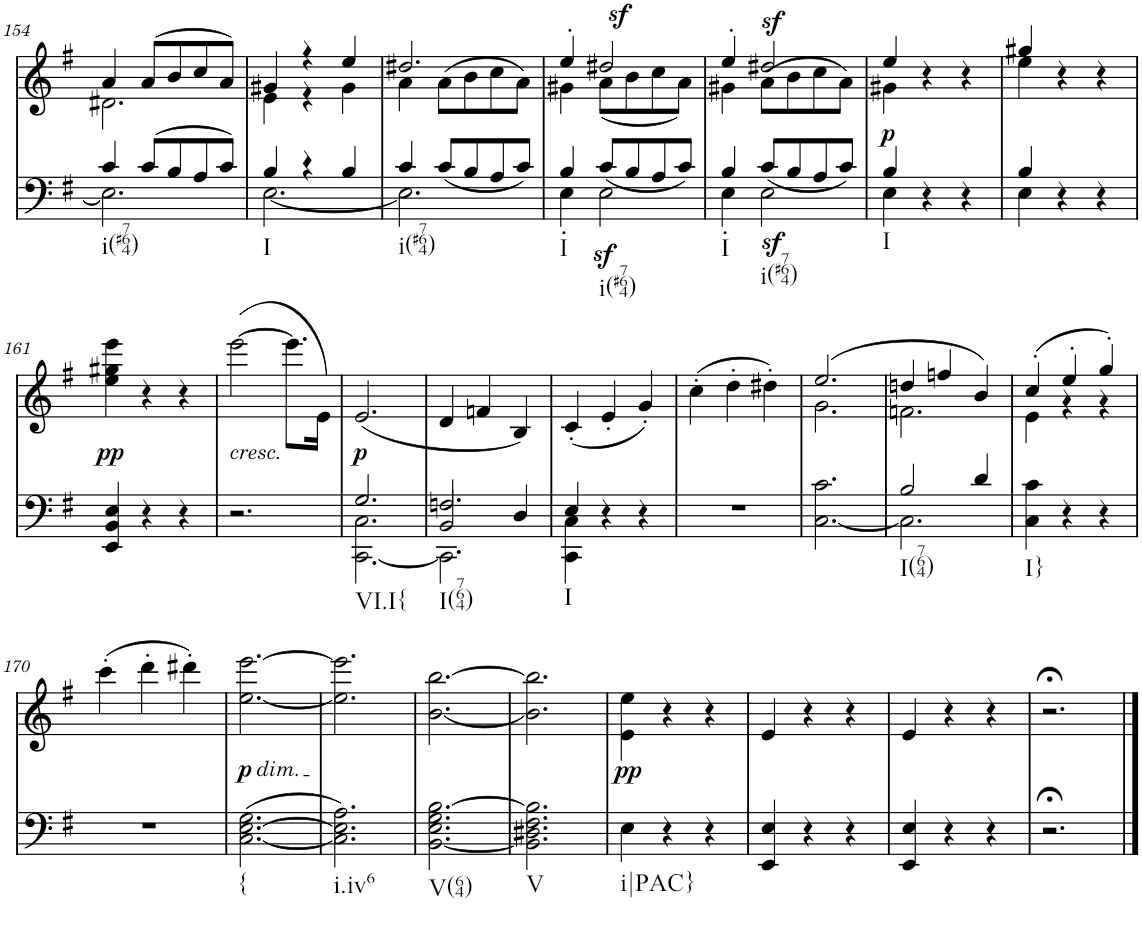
**kern	**dynam	**kern	**text	**dynam
*part2	*part2	*part1	*part1	*part1
*staff2	*staff2	*staff1	*staff1	*staff1
*I"piano	*	*I"piano	*	*
*I'Pno	*	*I'Pno	*	*
!!LO:PB:g=z
*clefF4	*	*clefG2	*	*
*k[f#]	*	*k[f#]	*	*
*M3/4	*	*M3/4	*	*
=154	=154	=154	=154	=154
*^	*	*^	*	*
!LO:TX:b:t=i(#764)	!	!	!	!	!	!
4c/	2.E\]	.	4a/	2.d#X\	.	.
(8c/L	.	.	(8a/L	.	.	.
8B/	.	.	8b/	.	.	.
8A/	.	.	8cc/	.	.	.
8c/J)	.	.	8a/J)	.	.	.
=155	=155	=155	=155	=155	=155	=155
!LO:TX:b:t=I	!	!	!	!	!	!
4B/	[2.E\	.	4g#X/	4e\	.	.
4r	.	.	4r	4r	.	.
4B/	.	.	4ee/	4g#\	.	.
=156	=156	=156	=156	=156	=156	=156
!LO:TX:b:t=i(#764)	!	!	!	!	!	!
4c/	2.E\]	.	2.dd#X/	4a\	.	.
(<8c/L	.	.	.	(>8a\L	.	.
8B/	.	.	.	8b\	.	.
8A/	.	.	.	8cc\	.	.
8c/J)	.	.	.	8a\J)	.	.
=157	=157	=157	=157	=157	=157	=157
!LO:TX:b:t=I	!	!	!	!	!	!
4B/	4E'\	.	4ee'/	4g#X\	.	.
!LO:TX:b:t=i(#764)	!	!	!	!	!	!
!	!	!LO:DY:b	!	!	!	!LO:DY:a
(<8c/L	2E\	sf	2dd#X/	(8a\L	.	sf
8B/	.	.	.	8b\	.	.
8A/	.	.	.	8cc\	.	.
8c/J)	.	.	.	8a\J)	.	.
=158	=158	=158	=158	=158	=158	=158
!LO:TX:b:t=I	!	!	!	!	!	!
4B/	4E'\	.	4ee'/	4g#X\	.	.
!LO:TX:b:t=i(#764)	!	!	!	!	!	!
!	!	!LO:DY:b	!	!	!	!LO:DY:a
(<8c/L	2E\	sf	2dd#X/	(>8a\L	.	sf
8B/	.	.	.	8b\	.	.
8A/	.	.	.	8cc\	.	.
8c/J)	.	.	.	8a\J)	.	.
=159	=159	=159	=159	=159	=159	=159
!LO:TX:b:t=I	!	!	!	!	!	!
!	!	!	!	!	!LO:LY:b	!LO:DY:b
4B/	4E\	.	4ee/	4g#X\	p	p
4r	2ryy	.	4r	2ryy	.	.
4r	.	.	4r	.	.	.
=160	=160	=160	=160	=160	=160	=160
4B/	4E\	.	4gg#X/	4ee\	.	.
4r	2ryy	.	4r	2ryy	.	.
4r	.	.	4r	.	.	.
*v	*v	*	*	*	*	*
*	*	*v	*v	*	*
!!LO:LB:g=z
=161	=161	=161	=161	=161
!	!	!	!LO:LY:b	!LO:DY:b
4EE/ 4BB/ 4E/	.	4ee\ 4gg#X\ 4eee\	pp	pp
4r	.	4r	.	.
4r	.	4r	.	.
=162	=162	=162	=162	=162
!	!	!LO:TX:b:i:t=cresc.	!	!
!	!	!	!LO:LY:b	!
2.r	.	([2eee\	<	.
.	.	8.eee\L]	.	.
.	.	16e\Jk)	.	.
=163	=163	=163	=163	=163
*^	*	*	*	*
!LO:TX:b:t=VI.I{	!	!	!	!	!
!	!	!	!	!LO:LY:b	!LO:DY:b
2.G/	[2.CC\ 2.C\	.	(2.e/	p	p
=164	=164	=164	=164	=164	=164
*	*^	*	*	*	*
!LO:TX:b:t=I(764)	!	!	!	!	!	!
2.Fn/	2BB/	2.CC\]	.	4d/	.	.
.	.	.	.	4fn/	.	.
.	4D/	.	.	4B/)	.	.
*	*v	*v	*	*	*	*
=165	=165	=165	=165	=165	=165
!LO:TX:b:t=I	!	!	!	!	!
4E/	4CC\ 4C\	.	(4c'/	.	.
4r	2ryy	.	4e'/	.	.
4r	.	.	4g'/)	.	.
*v	*v	*	*	*	*
=166	=166	=166	=166	=166
2.r	.	(4cc'\	.	.
.	.	4dd'\	.	.
.	.	4dd#X'\)	.	.
=167	=167	=167	=167	=167
*	*	*^	*	*
[2.C\ 2.c\	.	(2.ee/	2.g\	.	.
=168	=168	=168	=168	=168	=168
*^	*	*	*	*	*
!LO:TX:b:t=I(764)	!	!	!	!	!	!
2B/	2.C\]	.	4ddn/	2.fn\	.	.
.	.	.	4ffn/	.	.	.
4d/	.	.	4b/)	.	.	.
*v	*v	*	*	*	*	*
=169	=169	=169	=169	=169	=169
!LO:TX:b:t=I}	!	!	!	!	!
4C\ 4c\	.	(4cc'/	4e\	.	.
4r	.	4ee'/	4r	.	.
4r	.	4gg'/)	4r	.	.
!!LO:LB:g=z
=170	=170	=170	=170	=170	=170
!	!	!	!	!LO:LY:b	!
*	*	*v	*v	*	*
2.r	.	(4ccc'\	<	.
.	.	4ddd'\	.	.
.	.	4ddd#X'\)	.	.
=171	=171	=171	=171	=171
!	!	!LO:TX:b:i:t=dim.	!	!
!LO:TX:b:t={	!	!	!	!
!	!	!	!LO:LY:b	!LO:DY:b
(>[2.C\ [2.E\ 2.G\	.	[2.ee\ [2.eee\	p	p
=172	=172	=172	=172	=172
!LO:TX:b:t=i.iv6	!	!	!	!
2.C\] 2.E\] 2.A\)	.	2.ee\] 2.eee\]	.	.
=173	=173	=173	=173	=173
!LO:TX:b:t=V(64)	!	!	!	!
[2.BB\ 2.E\ 2.G\ [2.B\	.	[2.b\ [2.bb\	.	.
=174	=174	=174	=174	=174
!LO:TX:b:t=V	!	!	!	!
2.BB\] 2.D#X\ 2.F#\ 2.B\]	.	2.b\] 2.bb\]	.	.
=175	=175	=175	=175	=175
!LO:TX:b:t=i|PAC}	!	!	!	!
!	!	!	!LO:LY:b	!LO:DY:b
4E\	.	4e\ 4ee\	pp	pp
4r	.	4r	.	.
4r	.	4r	.	.
=176	=176	=176	=176	=176
4EE/ 4E/	.	4e/	.	.
4r	.	4r	.	.
4r	.	4r	.	.
=177	=177	=177	=177	=177
4EE/ 4E/	.	4e/	.	.
4r	.	4r	.	.
4r	.	4r	.	.
=178	=178	=178	=178	=178
2.r;<	.	2.r;<	.	.
==	==	==	==	==
*-	*-	*-	*-	*-
